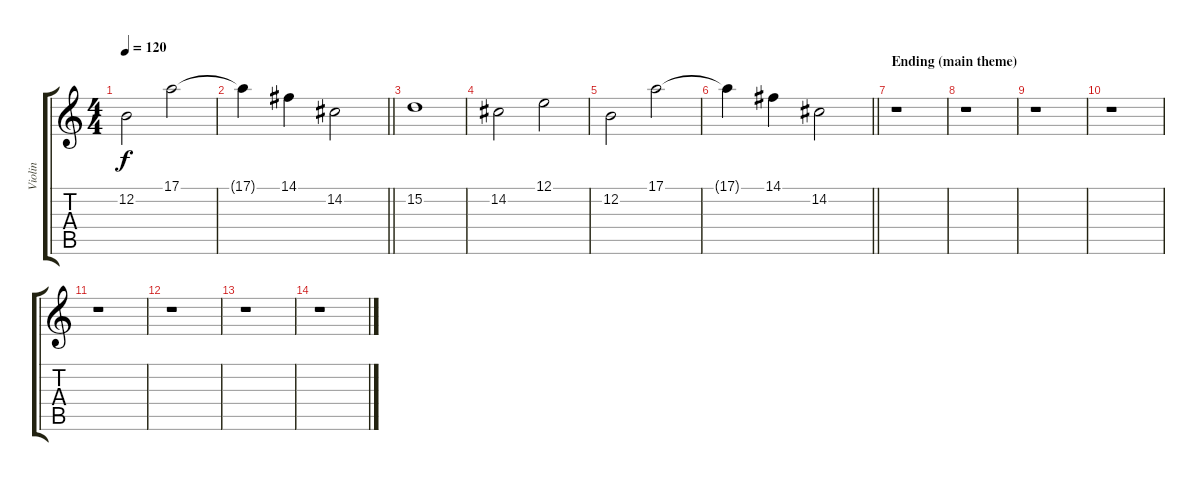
\track ("Violin" "Violin") {instrument violin}
\staff {score tabs}
\tuning (E4 B3 G3 D3 A2 E2) {hide}
\ts (4 4)
\tempo 120
\clef g2
\ks c
12.2.2{dy f} 17.1.2 |
\barLineRight lightlight
17.1{t}.4 14.1.4 14.2.2 |
15.2.1 |
14.2.2 12.1.2 |
12.2.2 17.1.2 |
\barLineRight lightlight
17.1{t}.4 14.1.4 14.2.2 |
\section ("" "Ending (main theme)")
r.1 |
r.1 |
r.1 |
r.1 |
r.1 |
r.1 |
r.1 |
r.1
